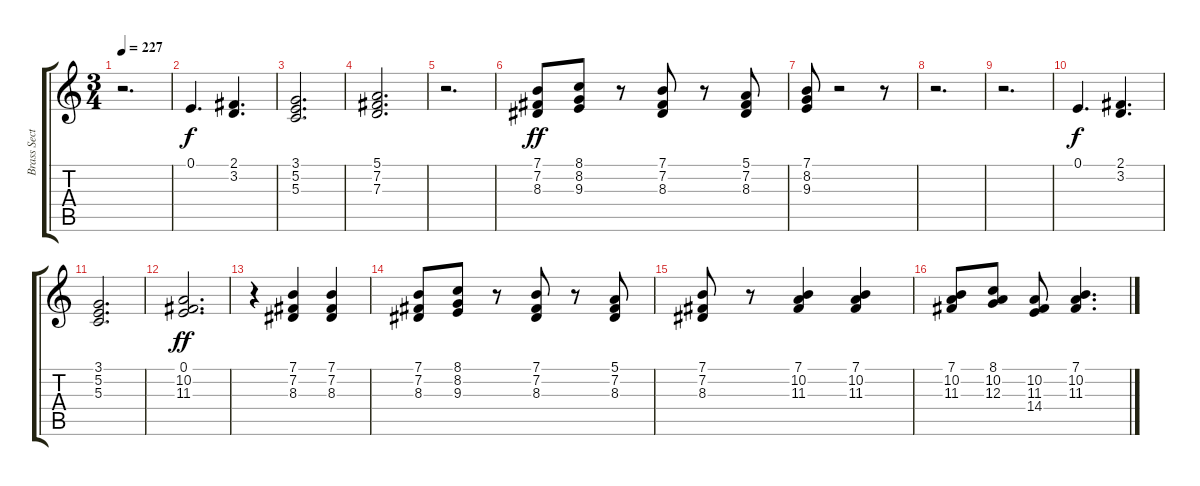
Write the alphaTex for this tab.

\track ("Brass Section" "Brass Sect") {instrument brasssection}
\staff {score tabs}
\tuning (E4 B3 G3 D3 A2 E2) {hide}
\ts (3 4)
\tempo 227
\clef g2
\ks c
r.2{d dy ff} |
0.1.4{d dy f} (2.1 3.2).4{d} |
(3.1 5.2 5.3).2{d} |
(5.1 7.2 7.3).2{d} |
r.2{d} |
(7.1 7.2 8.3).8{dy ff} (8.1 8.2 9.3).8 r.8 (7.1 7.2 8.3).8 r.8 (5.1 7.2 8.3).8 |
(7.1 8.2 9.3).8 r.2 r.8 |
r.2{d} |
r.2{d} |
0.1.4{d dy f} (2.1 3.2).4{d} |
(3.1 5.2 5.3).2{d} |
(0.1 10.2 11.3).2{d dy ff} |
r.4 (7.1 7.2 8.3).4 (7.1 7.2 8.3).4 |
(7.1 7.2 8.3).8 (8.1 8.2 9.3).8 r.8 (7.1 7.2 8.3).8 r.8 (5.1 7.2 8.3).8 |
(7.1 7.2 8.3).8 r.8 (7.1 10.2 11.3).4 (7.1 10.2 11.3).4 |
(7.1 10.2 11.3).8 (8.1 10.2 12.3).8 (10.2 11.3 14.4).8 (7.1 10.2 11.3).4{d}
